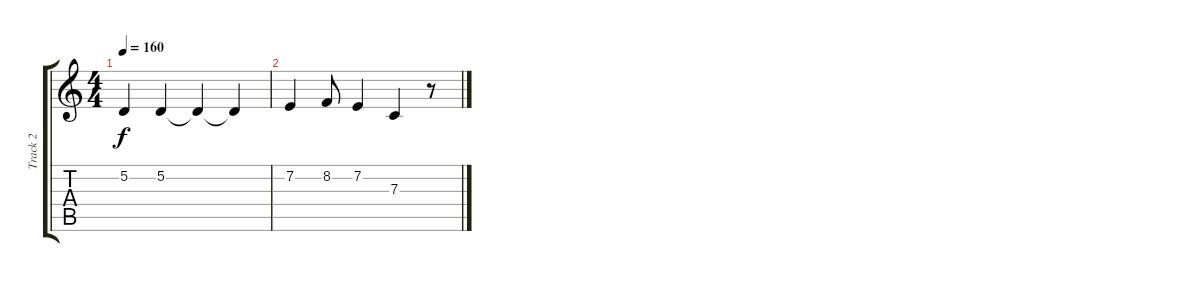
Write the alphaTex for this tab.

\track ("Track 2" "Track 2") {instrument englishhorn}
\staff {score tabs}
\tuning (D4 A3 F3 C3 G2 D2) {hide}
\ts (4 4)
\tempo 160
\clef g2
\ks c
5.2{t}.4{dy f} 5.2.4 5.2{t}.4 5.2{t}.4 |
7.2.4 8.2.8 7.2.4 7.3.4 r.8
